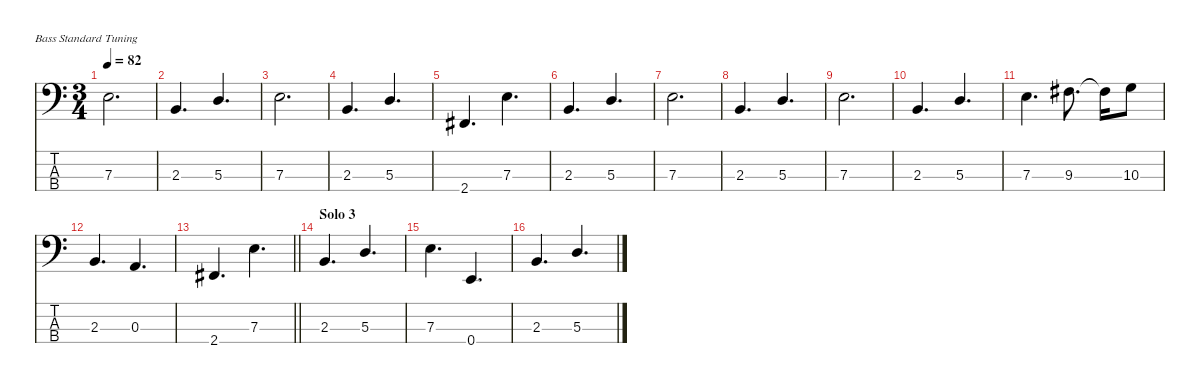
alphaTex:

\defaultSystemsLayout 4
\hideDynamics
\bracketExtendMode nobrackets
\singleTrackTrackNamePolicy hidden
\multiTrackTrackNamePolicy hidden
\firstSystemTrackNameMode fullname
\otherSystemsTrackNameOrientation horizontal
\track ("Bass" "el.bs.") {defaultSystemsLayout 4 instrument electricbassfinger}
\staff {score tabs}
\tuning (G2 D2 A1 E1)
\ts (3 4)
\tempo 82
\clef f4
\ks c
7.3.2{d dy f beam Down} |
2.3.4{d beam Up} 5.3.4{d beam Up} |
7.3.2{d beam Down} |
2.3.4{d beam Up} 5.3.4{d beam Up} |
2.4{acc #}.4{d beam Up} 7.3.4{d beam Down} |
2.3.4{d beam Up} 5.3.4{d beam Up} |
7.3.2{d beam Down} |
2.3.4{d beam Up} 5.3.4{d beam Up} |
7.3.2{d beam Down} |
2.3.4{d beam Up} 5.3.4{d beam Up} |
7.3.4{d beam Down} 9.3{acc #}.8{d beam Down} 9.3{t acc #}.16{beam Down} 10.3.8{beam Down} |
2.3.4{d beam Up} 0.3.4{d beam Up} |
\barLineRight lightlight
2.4{acc #}.4{d beam Up} 7.3.4{d beam Down} |
\section ("" "Solo 3")
2.3.4{d beam Up} 5.3.4{d beam Up} |
7.3.4{d beam Down} 0.4.4{d beam Up} |
2.3.4{d beam Up} 5.3.4{d beam Up}
